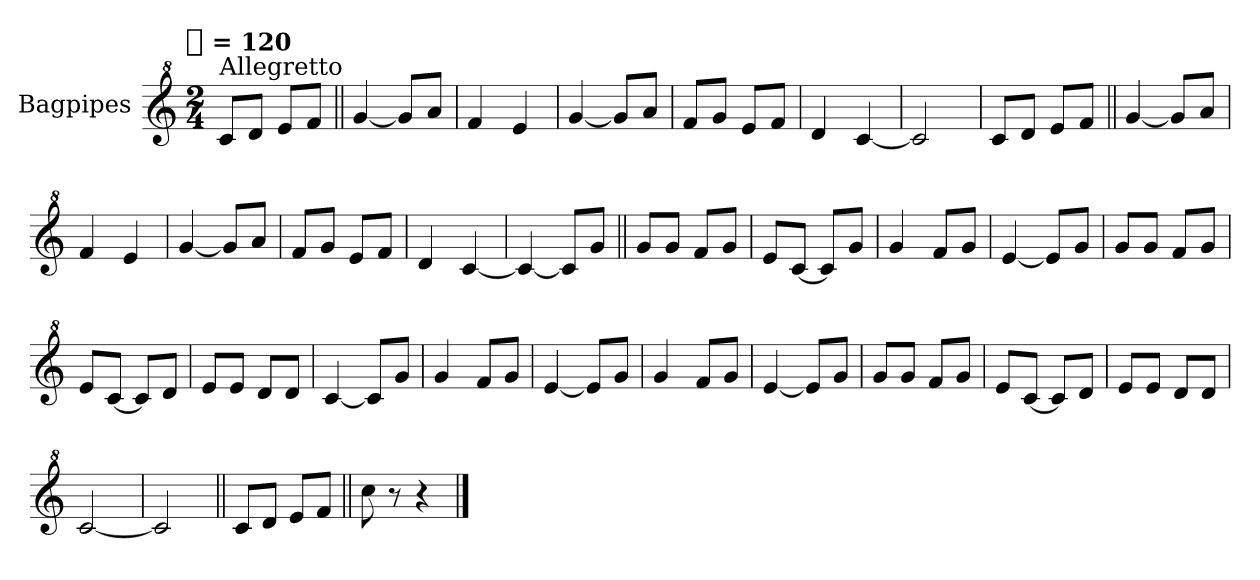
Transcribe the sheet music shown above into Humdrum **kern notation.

**kern
*part1
*staff1
*I"Bagpipes
*I'Bag
*clefG^2
*k[]
!!LO:TX:omd:t=[quarter] = 120
*M2/4
*MM120
=1
!LO:TX:a:t=Allegretto
8ccL
8ddJ
8eeL
8ffJ
=||
[4gg
8ggL]
8aaJ
=
4ff
4ee
=
[4gg
8ggL]
8aaJ
=
8ffL
8ggJ
8eeL
8ffJ
=
4dd
[4cc
=
2cc]
=
8ccL
8ddJ
8eeL
8ffJ
=||
[4gg
8ggL]
8aaJ
=
4ff
4ee
=
[4gg
8ggL]
8aaJ
=
8ffL
8ggJ
8eeL
8ffJ
=
4dd
[4cc
=
4cc_
8ccL]
8ggJ
=||
8ggL
8ggJ
8ffL
8ggJ
=
8eeL
[8ccJ
8ccL]
8ggJ
=
4gg
8ffL
8ggJ
=
[4ee
8eeL]
8ggJ
=
8ggL
8ggJ
8ffL
8ggJ
=
8eeL
[8ccJ
8ccL]
8ddJ
=
8eeL
8eeJ
8ddL
8ddJ
=
[4cc
8ccL]
8ggJ
=
4gg
8ffL
8ggJ
=
[4ee
8eeL]
8ggJ
=
4gg
8ffL
8ggJ
=
[4ee
8eeL]
8ggJ
=
8ggL
8ggJ
8ffL
8ggJ
=
8eeL
[8ccJ
8ccL]
8ddJ
=
8eeL
8eeJ
8ddL
8ddJ
=
[2cc
=
2cc]
=||
8ccL
8ddJ
8eeL
8ffJ
=||
8ccc
8r
4r
==
*-
